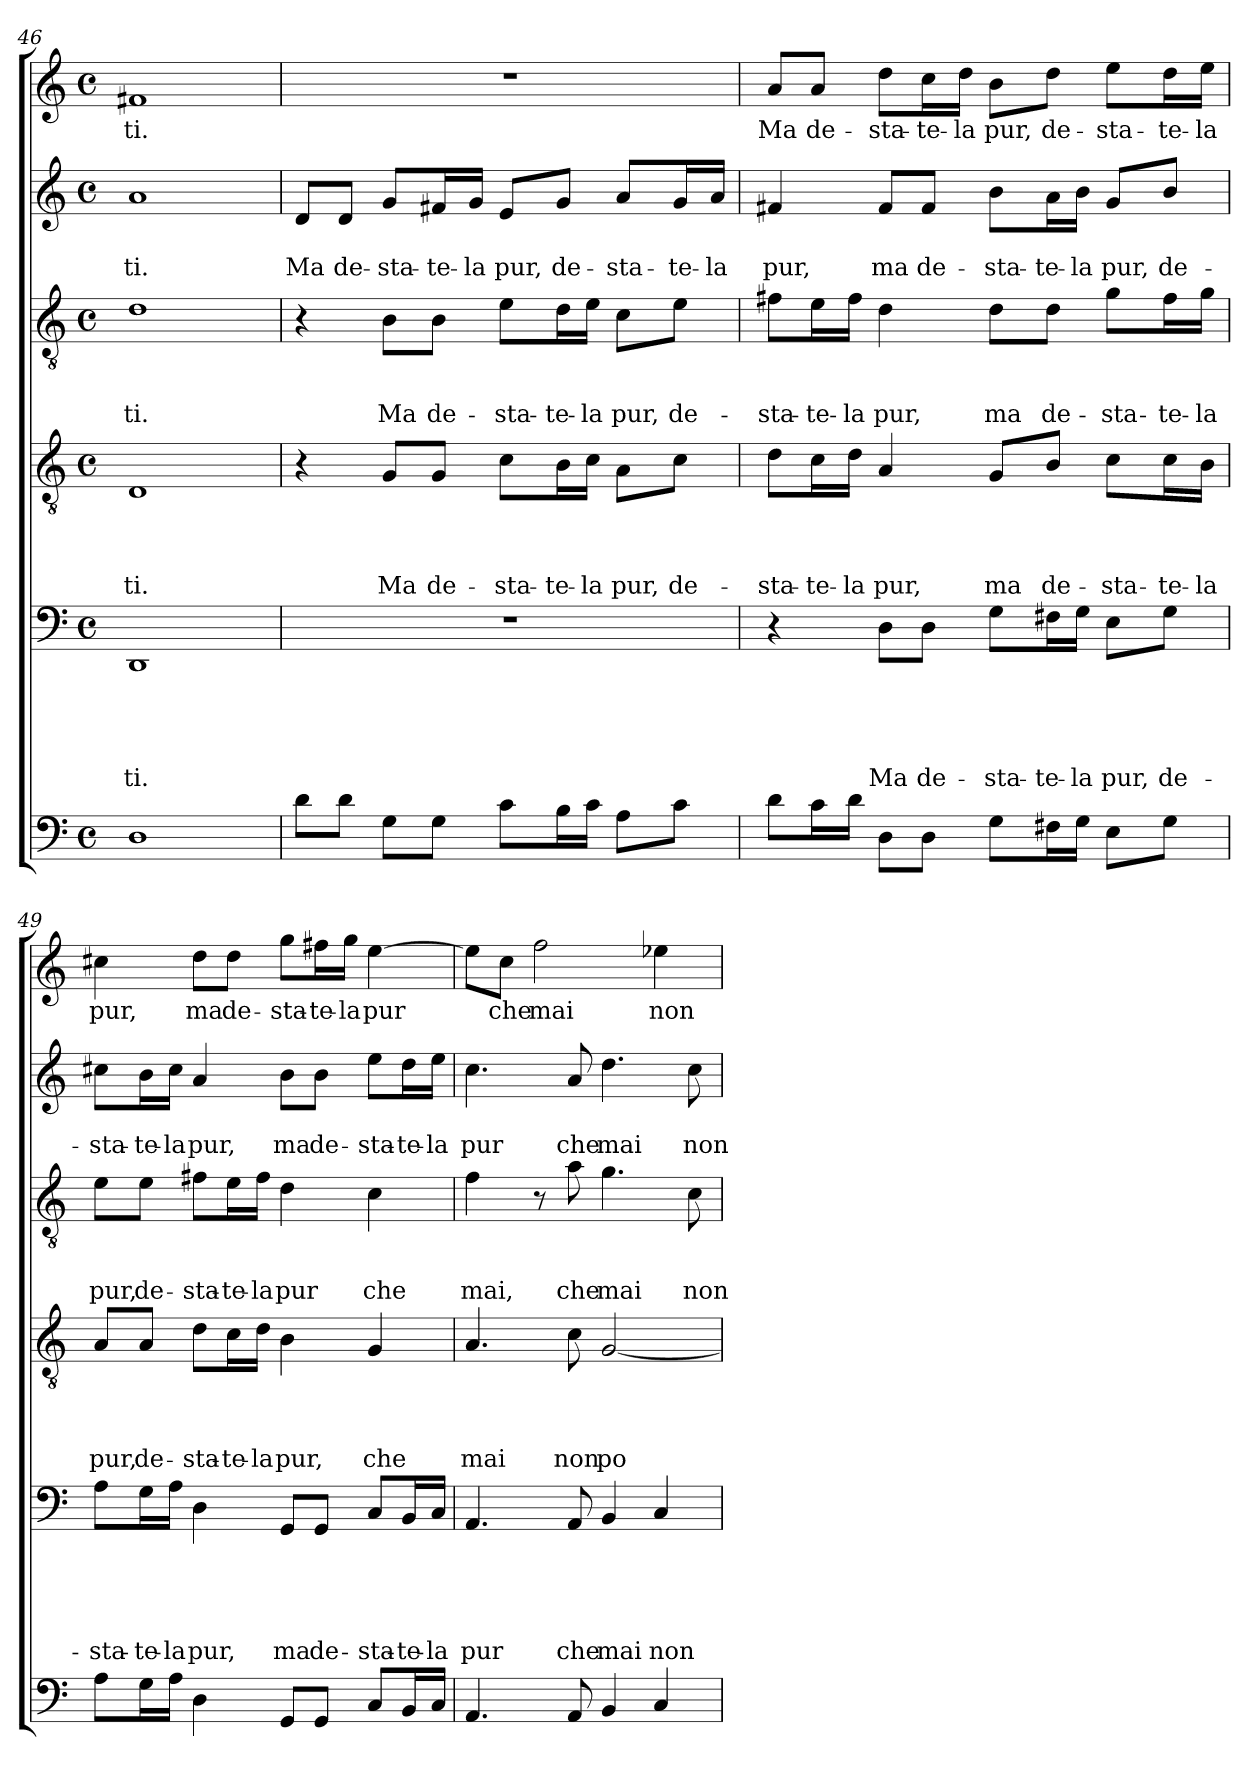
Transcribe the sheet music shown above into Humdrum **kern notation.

**kern	**kern	**text	**text	**text	**text	**text	**kern	**text	**text	**text	**text	**kern	**text	**text	**text	**kern	**text	**text	**kern	**text
*part6	*part5	*part5	*part5	*part5	*part5	*part5	*part4	*part4	*part4	*part4	*part4	*part3	*part3	*part3	*part3	*part2	*part2	*part2	*part1	*part1
*staff6	*staff5	*staff5	*staff5	*staff5	*staff5	*staff5	*staff4	*staff4	*staff4	*staff4	*staff4	*staff3	*staff3	*staff3	*staff3	*staff2	*staff2	*staff2	*staff1	*staff1
*clefF4	*clefF4	*	*	*	*	*	*clefGv2	*	*	*	*	*clefGv2	*	*	*	*clefG2	*	*	*clefG2	*
*k[]	*k[]	*	*	*	*	*	*k[]	*	*	*	*	*k[]	*	*	*	*k[]	*	*	*k[]	*
*C:	*C:	*	*	*	*	*	*C:	*	*	*	*	*C:	*	*	*	*C:	*	*	*C:	*
*M4/4	*M4/4	*	*	*	*	*	*M4/4	*	*	*	*	*M4/4	*	*	*	*M4/4	*	*	*M4/4	*
*met(c)	*met(c)	*	*	*	*	*	*met(c)	*	*	*	*	*met(c)	*	*	*	*met(c)	*	*	*met(c)	*
=46	=46	=46	=46	=46	=46	=46	=46	=46	=46	=46	=46	=46	=46	=46	=46	=46	=46	=46	=46	=46
!	!	!	!	!	!	!LO:LY:b	!	!	!	!	!LO:LY:b	!	!	!	!LO:LY:b	!	!	!LO:LY:b	!	!LO:LY:b
1D	1DD	.	.	.	.	-ti.	1D	.	.	.	-ti.	1d	.	.	-ti.	1a	.	-ti.	1f#X	-ti.
!!LO:LB:g=z
=47	=47	=47	=47	=47	=47	=47	=47	=47	=47	=47	=47	=47	=47	=47	=47	=47	=47	=47	=47	=47
!	!	!	!	!	!	!	!	!	!	!	!	!	!	!	!	!	!	!LO:LY:b	!	!
8d\L	1r	.	.	.	.	.	4r	.	.	.	.	4r	.	.	.	8d/L	.	Ma	1r	.
!	!	!	!	!	!	!	!	!	!	!	!	!	!	!	!	!	!	!LO:LY:b	!	!
8d\J	.	.	.	.	.	.	.	.	.	.	.	.	.	.	.	8d/J	.	de-	.	.
!	!	!	!	!	!	!	!	!	!	!	!LO:LY:b	!	!	!	!LO:LY:b	!	!	!LO:LY:b	!	!
8G\L	.	.	.	.	.	.	8G/L	.	.	.	Ma	8B\L	.	.	Ma	8g/L	.	-sta-	.	.
!	!	!	!	!	!	!	!	!	!	!	!LO:LY:b	!	!	!	!LO:LY:b	!	!	!LO:LY:b	!	!
8G\J	.	.	.	.	.	.	8G/J	.	.	.	de-	8B\J	.	.	de-	16f#X/L	.	-te-	.	.
!	!	!	!	!	!	!	!	!	!	!	!	!	!	!	!	!	!	!LO:LY:b	!	!
.	.	.	.	.	.	.	.	.	.	.	.	.	.	.	.	16g/JJ	.	-la	.	.
!	!	!	!	!	!	!	!	!	!	!	!LO:LY:b	!	!	!	!LO:LY:b	!	!	!LO:LY:b	!	!
8c\L	.	.	.	.	.	.	8c\L	.	.	.	-sta-	8e\L	.	.	-sta-	8e/L	.	pur,	.	.
!	!	!	!	!	!	!	!	!	!	!	!LO:LY:b	!	!	!	!LO:LY:b	!	!	!LO:LY:b	!	!
16B\L	.	.	.	.	.	.	16B\L	.	.	.	-te-	16d\L	.	.	-te-	8g/J	.	de-	.	.
!	!	!	!	!	!	!	!	!	!	!	!LO:LY:b	!	!	!	!LO:LY:b	!	!	!	!	!
16c\JJ	.	.	.	.	.	.	16c\JJ	.	.	.	-la	16e\JJ	.	.	-la	.	.	.	.	.
!	!	!	!	!	!	!	!	!	!	!	!LO:LY:b	!	!	!	!LO:LY:b	!	!	!LO:LY:b	!	!
8A\L	.	.	.	.	.	.	8A\L	.	.	.	pur,	8c\L	.	.	pur,	8a/L	.	-sta-	.	.
!	!	!	!	!	!	!	!	!	!	!	!LO:LY:b	!	!	!	!LO:LY:b	!	!	!LO:LY:b	!	!
8c\J	.	.	.	.	.	.	8c\J	.	.	.	de-	8e\J	.	.	de-	16g/L	.	-te-	.	.
!	!	!	!	!	!	!	!	!	!	!	!	!	!	!	!	!	!	!LO:LY:b	!	!
.	.	.	.	.	.	.	.	.	.	.	.	.	.	.	.	16a/JJ	.	-la	.	.
=48	=48	=48	=48	=48	=48	=48	=48	=48	=48	=48	=48	=48	=48	=48	=48	=48	=48	=48	=48	=48
!	!	!	!	!	!	!	!	!	!	!	!LO:LY:b	!	!	!	!LO:LY:b	!	!	!LO:LY:b	!	!LO:LY:b
8d\L	4r	.	.	.	.	.	8d\L	.	.	.	-sta-	8f#X\L	.	.	-sta-	4f#X/	.	pur,	8a/L	Ma
!	!	!	!	!	!	!	!	!	!	!	!LO:LY:b	!	!	!	!LO:LY:b	!	!	!	!	!LO:LY:b
16c\L	.	.	.	.	.	.	16c\L	.	.	.	-te-	16e\L	.	.	-te-	.	.	.	8a/J	de-
!	!	!	!	!	!	!	!	!	!	!	!LO:LY:b	!	!	!	!LO:LY:b	!	!	!	!	!
16d\JJ	.	.	.	.	.	.	16d\JJ	.	.	.	-la	16f#\JJ	.	.	-la	.	.	.	.	.
!	!	!	!	!	!	!LO:LY:b	!	!	!	!	!LO:LY:b	!	!	!	!LO:LY:b	!	!	!LO:LY:b	!	!LO:LY:b
8D\L	8D\L	.	.	.	.	Ma	4A/	.	.	.	pur,	4d\	.	.	pur,	8f#/L	.	ma	8dd\L	-sta-
!	!	!	!	!	!	!LO:LY:b	!	!	!	!	!	!	!	!	!	!	!	!LO:LY:b	!	!LO:LY:b
8D\J	8D\J	.	.	.	.	de-	.	.	.	.	.	.	.	.	.	8f#/J	.	de-	16cc\L	-te-
!	!	!	!	!	!	!	!	!	!	!	!	!	!	!	!	!	!	!	!	!LO:LY:b
.	.	.	.	.	.	.	.	.	.	.	.	.	.	.	.	.	.	.	16dd\JJ	-la
!	!	!	!	!	!	!LO:LY:b	!	!	!	!	!LO:LY:b	!	!	!	!LO:LY:b	!	!	!LO:LY:b	!	!LO:LY:b
8G\L	8G\L	.	.	.	.	-sta-	8G/L	.	.	.	ma	8d\L	.	.	ma	8b\L	.	-sta-	8b\L	pur,
!	!	!	!	!	!	!LO:LY:b	!	!	!	!	!LO:LY:b	!	!	!	!LO:LY:b	!	!	!LO:LY:b	!	!LO:LY:b
16F#X\L	16F#X\L	.	.	.	.	-te-	8B/J	.	.	.	de-	8d\J	.	.	de-	16a\L	.	-te-	8dd\J	de-
!	!	!	!	!	!	!LO:LY:b	!	!	!	!	!	!	!	!	!	!	!	!LO:LY:b	!	!
16G\JJ	16G\JJ	.	.	.	.	-la	.	.	.	.	.	.	.	.	.	16b\JJ	.	-la	.	.
!	!	!	!	!	!	!LO:LY:b	!	!	!	!	!LO:LY:b	!	!	!	!LO:LY:b	!	!	!LO:LY:b	!	!LO:LY:b
8E\L	8E\L	.	.	.	.	pur,	8c\L	.	.	.	-sta-	8g\L	.	.	-sta-	8g/L	.	pur,	8ee\L	-sta-
!	!	!	!	!	!	!LO:LY:b	!	!	!	!	!LO:LY:b	!	!	!	!LO:LY:b	!	!	!LO:LY:b	!	!LO:LY:b
8G\J	8G\J	.	.	.	.	de-	16c\L	.	.	.	-te-	16f#\L	.	.	-te-	8b/J	.	de-	16dd\L	-te-
!	!	!	!	!	!	!	!	!	!	!	!LO:LY:b	!	!	!	!LO:LY:b	!	!	!	!	!LO:LY:b
.	.	.	.	.	.	.	16B\JJ	.	.	.	-la	16g\JJ	.	.	-la	.	.	.	16ee\JJ	-la
=49	=49	=49	=49	=49	=49	=49	=49	=49	=49	=49	=49	=49	=49	=49	=49	=49	=49	=49	=49	=49
!	!	!	!	!	!	!LO:LY:b	!	!	!	!	!LO:LY:b	!	!	!	!LO:LY:b	!	!	!LO:LY:b	!	!LO:LY:b
8A\L	8A\L	.	.	.	.	-sta-	8A/L	.	.	.	pur,	8e\L	.	.	pur,	8cc#X\L	.	-sta-	4cc#X\	pur,
!	!	!	!	!	!	!LO:LY:b	!	!	!	!	!LO:LY:b	!	!	!	!LO:LY:b	!	!	!LO:LY:b	!	!
16G\L	16G\L	.	.	.	.	-te-	8A/J	.	.	.	de-	8e\J	.	.	de-	16b\L	.	-te-	.	.
!	!	!	!	!	!	!LO:LY:b	!	!	!	!	!	!	!	!	!	!	!	!LO:LY:b	!	!
16A\JJ	16A\JJ	.	.	.	.	-la	.	.	.	.	.	.	.	.	.	16cc#\JJ	.	-la	.	.
!	!	!	!	!	!	!LO:LY:b	!	!	!	!	!LO:LY:b	!	!	!	!LO:LY:b	!	!	!LO:LY:b	!	!LO:LY:b
4D\	4D\	.	.	.	.	pur,	8d\L	.	.	.	-sta-	8f#X\L	.	.	-sta-	4a/	.	pur,	8dd\L	ma
!	!	!	!	!	!	!	!	!	!	!	!LO:LY:b	!	!	!	!LO:LY:b	!	!	!	!	!LO:LY:b
.	.	.	.	.	.	.	16c\L	.	.	.	-te-	16e\L	.	.	-te-	.	.	.	8dd\J	de-
!	!	!	!	!	!	!	!	!	!	!	!LO:LY:b	!	!	!	!LO:LY:b	!	!	!	!	!
.	.	.	.	.	.	.	16d\JJ	.	.	.	-la	16f#\JJ	.	.	-la	.	.	.	.	.
!	!	!	!	!	!	!LO:LY:b	!	!	!	!	!LO:LY:b	!	!	!	!LO:LY:b	!	!	!LO:LY:b	!	!LO:LY:b
8GG/L	8GG/L	.	.	.	.	ma	4B\	.	.	.	pur,	4d\	.	.	pur	8b\L	.	ma	8gg\L	-sta-
!	!	!	!	!	!	!LO:LY:b	!	!	!	!	!	!	!	!	!	!	!	!LO:LY:b	!	!LO:LY:b
8GG/J	8GG/J	.	.	.	.	de-	.	.	.	.	.	.	.	.	.	8b\J	.	de-	16ff#X\L	-te-
!	!	!	!	!	!	!	!	!	!	!	!	!	!	!	!	!	!	!	!	!LO:LY:b
.	.	.	.	.	.	.	.	.	.	.	.	.	.	.	.	.	.	.	16gg\JJ	-la
!	!	!	!	!	!	!LO:LY:b	!	!	!	!	!LO:LY:b	!	!	!	!LO:LY:b	!	!	!LO:LY:b	!	!LO:LY:b
8C/L	8C/L	.	.	.	.	-sta-	4G/	.	.	.	che	4c\	.	.	che	8ee\L	.	-sta-	[4ee\	pur
!	!	!	!	!	!	!LO:LY:b	!	!	!	!	!	!	!	!	!	!	!	!LO:LY:b	!	!
16BB/L	16BB/L	.	.	.	.	-te-	.	.	.	.	.	.	.	.	.	16dd\L	.	-te-	.	.
!	!	!	!	!	!	!LO:LY:b	!	!	!	!	!	!	!	!	!	!	!	!LO:LY:b	!	!
16C/JJ	16C/JJ	.	.	.	.	-la	.	.	.	.	.	.	.	.	.	16ee\JJ	.	-la	.	.
!!LO:LB:g=z
=50	=50	=50	=50	=50	=50	=50	=50	=50	=50	=50	=50	=50	=50	=50	=50	=50	=50	=50	=50	=50
!	!	!	!	!	!	!LO:LY:b	!	!	!	!	!LO:LY:b	!	!	!	!LO:LY:b	!	!	!LO:LY:b	!	!
4.AA/	4.AA/	.	.	.	.	pur	4.A/	.	.	.	mai	4f\	.	.	mai,	4.cc\	.	pur	8ee\L]	.
!	!	!	!	!	!	!	!	!	!	!	!	!	!	!	!	!	!	!	!	!LO:LY:b
.	.	.	.	.	.	.	.	.	.	.	.	.	.	.	.	.	.	.	8cc\J	che
!	!	!	!	!	!	!	!	!	!	!	!	!	!	!	!	!	!	!	!	!LO:LY:b
.	.	.	.	.	.	.	.	.	.	.	.	8r	.	.	.	.	.	.	2ff\	mai
!	!	!	!	!	!	!LO:LY:b	!	!	!	!	!LO:LY:b	!	!	!	!LO:LY:b	!	!	!LO:LY:b	!	!
8AA/	8AA/	.	.	.	.	che	8c\	.	.	.	non	8a\	.	.	che	8a/	.	che	.	.
!	!	!	!	!	!	!LO:LY:b	!	!	!	!	!LO:LY:b	!	!	!	!LO:LY:b	!	!	!LO:LY:b	!	!
4BB/	4BB/	.	.	.	.	mai	[2G/	.	.	.	po-	4.g\	.	.	mai	4.dd\	.	mai	.	.
!	!	!	!	!	!	!LO:LY:b	!	!	!	!	!	!	!	!	!	!	!	!	!	!LO:LY:b
4C/	4C/	.	.	.	.	non	.	.	.	.	.	.	.	.	.	.	.	.	4ee-X\	non
!	!	!	!	!	!	!	!	!	!	!	!	!	!	!	!LO:LY:b	!	!	!LO:LY:b	!	!
.	.	.	.	.	.	.	.	.	.	.	.	8c\	.	.	non	8cc\	.	non	.	.
=	=	=	=	=	=	=	=	=	=	=	=	=	=	=	=	=	=	=	=	=
*-	*-	*-	*-	*-	*-	*-	*-	*-	*-	*-	*-	*-	*-	*-	*-	*-	*-	*-	*-	*-
